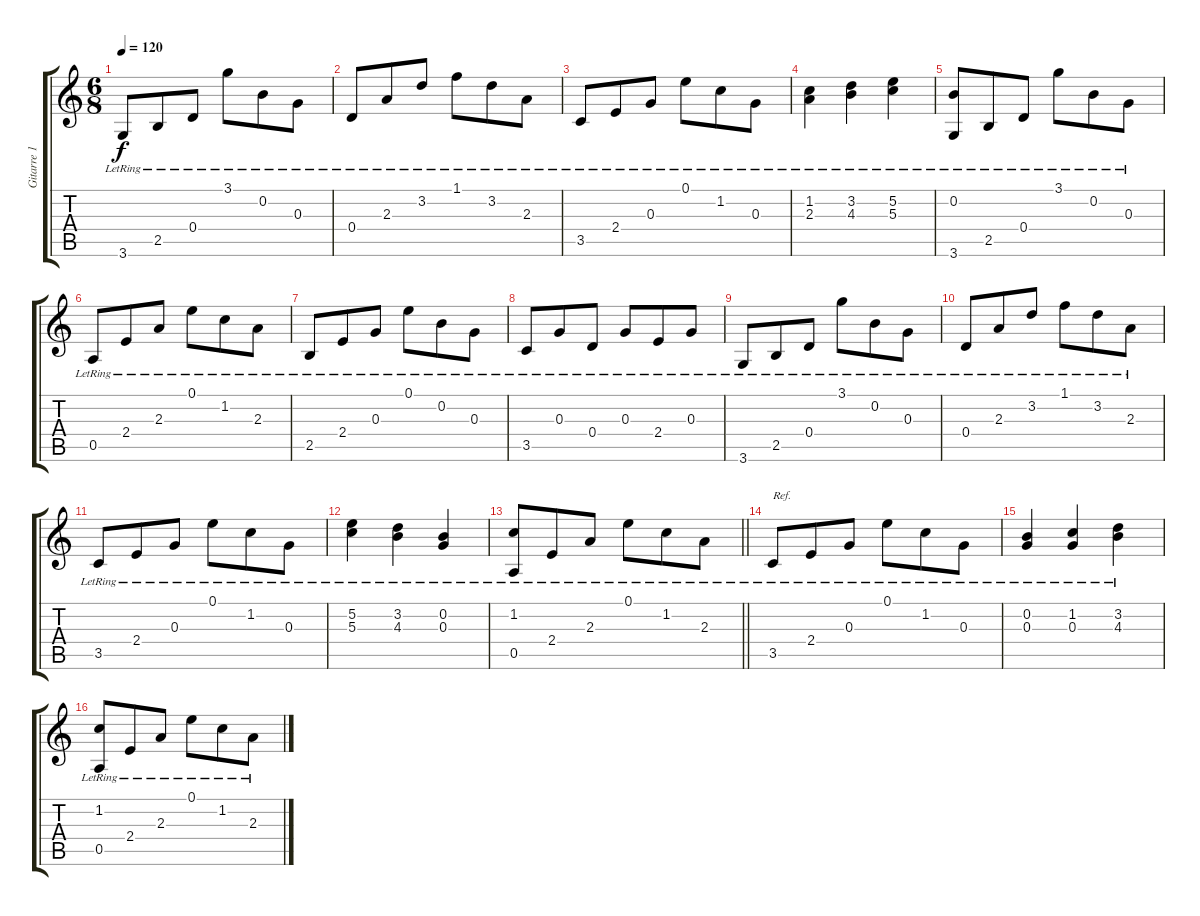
\track ("Gitarre 1" "Gitarre 1") {instrument acousticguitarsteel}
\staff {score tabs}
\tuning (E4 B3 G3 D3 A2 E2) {hide}
\ts (6 8)
\tempo 120
\clef g2
\ks c
3.6{lr}.8{dy f} 2.5{lr}.8 0.4{lr}.8 3.1{lr}.8 0.2{lr}.8 0.3{lr}.8 |
0.4{lr}.8 2.3{lr}.8 3.2{lr}.8 1.1{lr}.8 3.2{lr}.8 2.3{lr}.8 |
3.5{lr}.8 2.4{lr}.8 0.3{lr}.8 0.1{lr}.8 1.2{lr}.8 0.3{lr}.8 |
(1.2{lr} 2.3{lr}).4 (3.2{lr} 4.3{lr}).4 (5.2{lr} 5.3{lr}).4 |
(0.2{lr} 3.6{lr}).8 2.5{lr}.8 0.4{lr}.8 3.1{lr}.8 0.2{lr}.8 0.3{lr}.8 |
0.5{lr}.8 2.4{lr}.8 2.3{lr}.8 0.1{lr}.8 1.2{lr}.8 2.3{lr}.8 |
2.5{lr}.8 2.4{lr}.8 0.3{lr}.8 0.1{lr}.8 0.2{lr}.8 0.3{lr}.8 |
3.5{lr}.8 0.3{lr}.8 0.4{lr}.8 0.3{lr}.8 2.4{lr}.8 0.3{lr}.8 |
3.6{lr}.8 2.5{lr}.8 0.4{lr}.8 3.1{lr}.8 0.2{lr}.8 0.3{lr}.8 |
0.4{lr}.8 2.3{lr}.8 3.2{lr}.8 1.1{lr}.8 3.2{lr}.8 2.3{lr}.8 |
3.5{lr}.8 2.4{lr}.8 0.3{lr}.8 0.1{lr}.8 1.2{lr}.8 0.3{lr}.8 |
(5.2{lr} 5.3{lr}).4 (3.2{lr} 4.3{lr}).4 (0.2{lr} 0.3{lr}).4 |
\barLineRight lightlight
(1.2{lr} 0.5{lr}).8 2.4{lr}.8 2.3{lr}.8 0.1{lr}.8 1.2{lr}.8 2.3{lr}.8 |
3.5{lr}.8{txt "Ref."} 2.4{lr}.8 0.3{lr}.8 0.1{lr}.8 1.2{lr}.8 0.3{lr}.8 |
(0.2{lr} 0.3{lr}).4 (1.2{lr} 0.3{lr}).4 (3.2{lr} 4.3{lr}).4 |
(1.2{lr} 0.5{lr}).8 2.4{lr}.8 2.3{lr}.8 0.1{lr}.8 1.2{lr}.8 2.3{lr}.8
